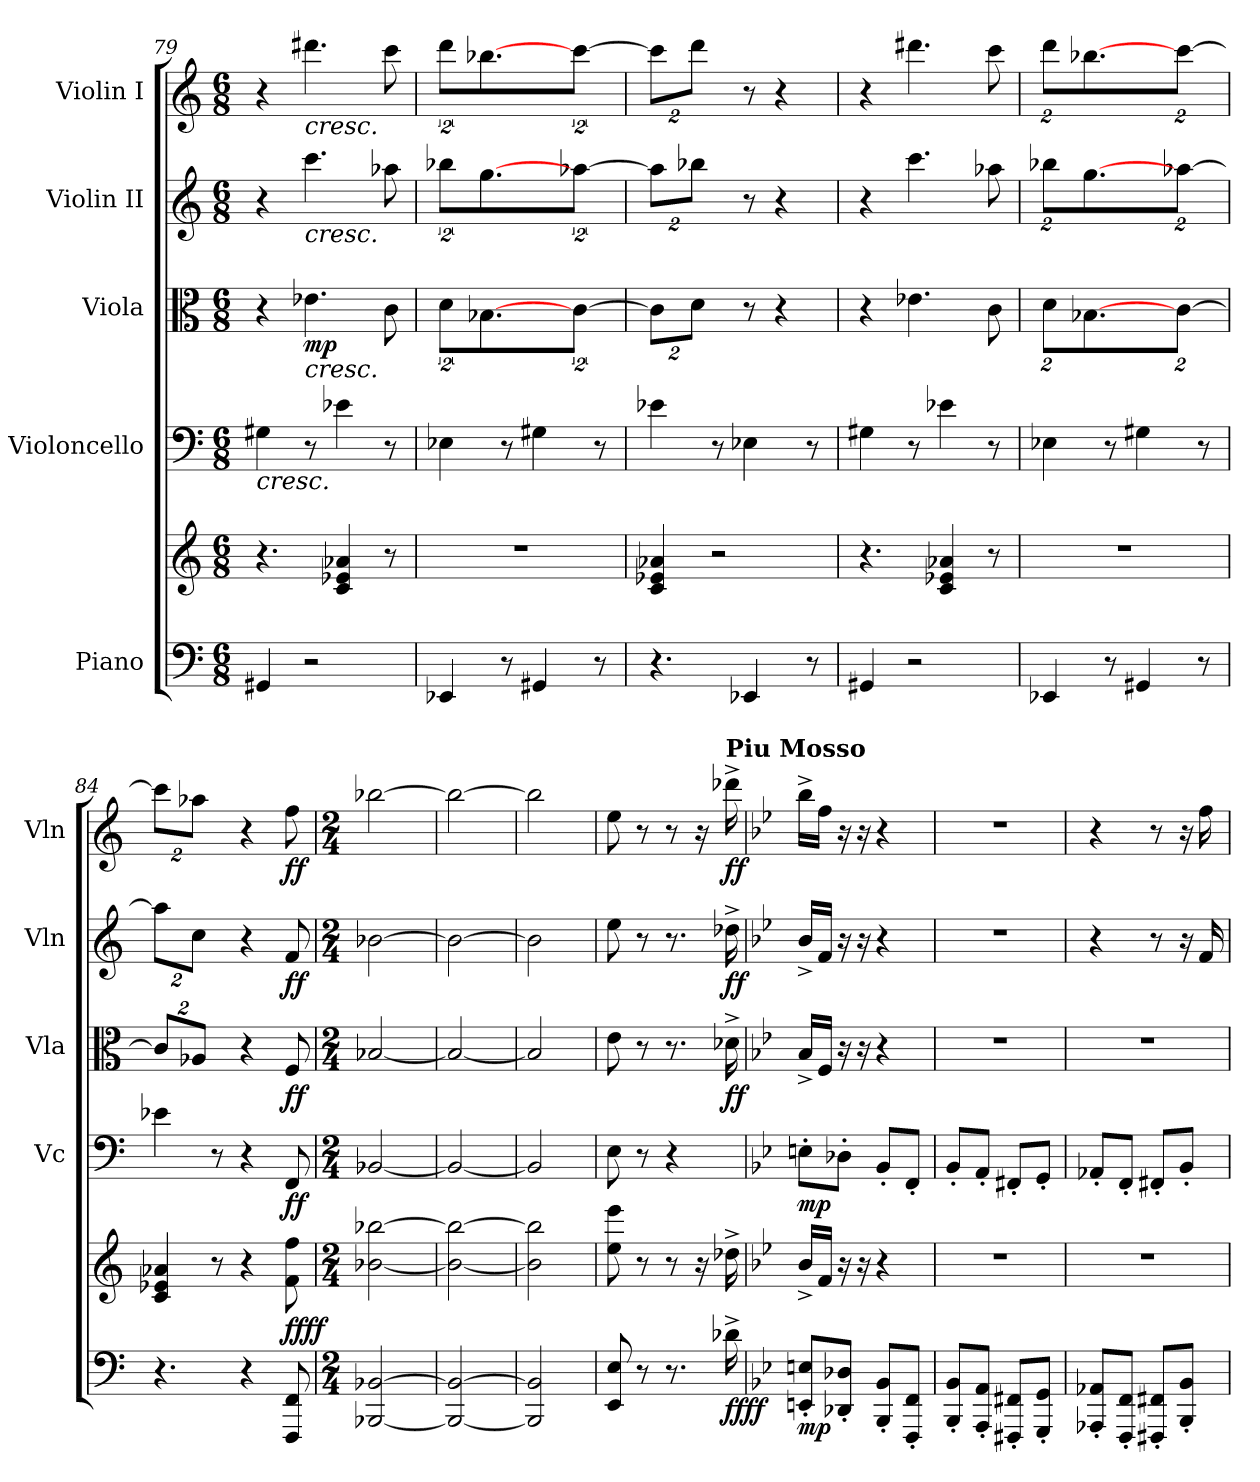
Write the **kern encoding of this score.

**kern	**kern	**dynam	**kern	**dynam	**kern	**dynam	**kern	**dynam	**kern	**dynam
*part5	*part5	*part5	*part4	*part4	*part3	*part3	*part2	*part2	*part1	*part1
*staff6	*staff5	*staff5/6	*staff4	*staff4	*staff3	*staff3	*staff2	*staff2	*staff1	*staff1
*I"Piano	*	*	*I"Violoncello	*	*I"Viola	*	*I"Violin II	*	*I"Violin I	*
*	*	*	*I'Vc	*	*I'Vla	*	*I'Vln	*	*I'Vln	*
*clefF4	*clefG2	*	*clefF4	*	*clefC3	*	*clefG2	*	*clefG2	*
*k[]	*k[]	*	*k[]	*	*k[]	*	*k[]	*	*k[]	*
*M6/8	*M6/8	*	*M6/8	*	*M6/8	*	*M6/8	*	*M6/8	*
=79	=79	=79	=79	=79	=79	=79	=79	=79	=79	=79
!	!	!	!LO:TX:b:i:t=cresc.	!	!	!	!	!	!	!
4GG#X/	4.r	.	4G#X\	.	4r	.	4r	.	4r	.
!	!	!	!	!	!	!	!	!	!LO:TX:b:i:t=cresc.	!
!	!	!	!	!	!	!	!LO:TX:b:i:t=cresc.	!	!	!
!	!	!	!	!	!LO:TX:b:i:t=cresc.	!	!	!	!	!
!	!	!	!	!	!	!LO:DY:b	!	!	!	!
2r	.	.	8r	.	4.e-X\	mp	4.ccc\	.	4.ddd#X\	.
.	4c/ 4e-X/ 4a-X/	.	4e-X\	.	.	.	.	.	.	.
.	8r	.	8r	.	8c\	.	8aa-X\	.	8ccc\	.
!!LO:PB:g=z
=80	=80	=80	=80	=80	=80	=80	=80	=80	=80	=80
4EE-X/	2.r	.	4E-X\	.	16%3d\L	.	16%3bb-X\L	.	16%3ddd\L	.
.	.	.	.	.	[4.B-X\	.	[4.gg\	.	[4.bb-X\	.
8r	.	.	8r	.	.	.	.	.	.	.
4GG#X/	.	.	4G#X\	.	.	.	.	.	.	.
.	.	.	.	.	[16%3c/J	.	[16%3aa-X\J	.	[16%3ccc\J	.
8r	.	.	8r	.	.	.	.	.	.	.
=81	=81	=81	=81	=81	=81	=81	=81	=81	=81	=81
*	*	*	*	*	*Xbrackettup	*	*Xbrackettup	*	*Xbrackettup	*
4.r	4c/ 4e-X/ 4a-X/	.	4e-X\	.	16%3c\L]	.	16%3aa-\L]	.	16%3ccc\L]	.
.	.	.	.	.	16%3d\J	.	16%3bb-X\J	.	16%3ddd\J	.
.	2r	.	8r	.	.	.	.	.	.	.
4EE-X/	.	.	4E-X\	.	8r	.	8r	.	8r	.
.	.	.	.	.	4r	.	4r	.	4r	.
8r	.	.	8r	.	.	.	.	.	.	.
=82	=82	=82	=82	=82	=82	=82	=82	=82	=82	=82
4GG#X/	4.r	.	4G#X\	.	4r	.	4r	.	4r	.
2r	.	.	8r	.	4.e-X\	.	4.ccc\	.	4.ddd#X\	.
.	4c/ 4e-X/ 4a-X/	.	4e-X\	.	.	.	.	.	.	.
.	8r	.	8r	.	8c\	.	8aa-X\	.	8ccc\	.
=83	=83	=83	=83	=83	=83	=83	=83	=83	=83	=83
4EE-X/	2.r	.	4E-X\	.	16%3d\L	.	16%3bb-X\L	.	16%3ddd\L	.
.	.	.	.	.	[4.B-X\	.	[4.gg\	.	[4.bb-X\	.
8r	.	.	8r	.	.	.	.	.	.	.
4GG#X/	.	.	4G#X\	.	.	.	.	.	.	.
.	.	.	.	.	[16%3c/J	.	[16%3aa-X\J	.	[16%3ccc\J	.
8r	.	.	8r	.	.	.	.	.	.	.
=84	=84	=84	=84	=84	=84	=84	=84	=84	=84	=84
4.r	4c/ 4e-X/ 4a-X/	.	4e-X\	.	16%3c/L]	.	16%3aa-\L]	.	16%3ccc\L]	.
.	.	.	.	.	16%3A-X/J	.	16%3cc\J	.	16%3aa-X\J	.
.	8r	.	8r	.	.	.	.	.	.	.
4r	4r	.	4r	.	4r	.	4r	.	4r	.
!	!	!LO:DY:b	!	!	!	!	!	!	!	!
!	!	!LO:DY:n=1:b	!	!LO:DY:b	!	!LO:DY:b	!	!LO:DY:b	!	!LO:DY:b
8FFF/ 8FF/	8f\ 8ff\	ff ff	8FF/	ff	8F/	ff	8f/	ff	8ff\	ff
=85	=85	=85	=85	=85	=85	=85	=85	=85	=85	=85
*M2/4	*M2/4	*	*M2/4	*	*M2/4	*	*M2/4	*	*M2/4	*
*	*	*	*	*	*	*	*	*	*MM120	*
[2BBB-X/ [2BB-X/	[2b-X\ [2bb-X\	.	[2BB-X/	.	[2B-X/	.	[2b-X\	.	[2bb-X\	.
=86	=86	=86	=86	=86	=86	=86	=86	=86	=86	=86
2BBB-/_ 2BB-/_	2b-\_ 2bb-\_	.	2BB-/_	.	2B-/_	.	2b-\_	.	2bb-\_	.
=87	=87	=87	=87	=87	=87	=87	=87	=87	=87	=87
2BBB-/] 2BB-/]	2b-\] 2bb-\]	.	2BB-/]	.	2B-/]	.	2b-\]	.	2bb-\]	.
!!LO:LB:g=z
=88	=88	=88	=88	=88	=88	=88	=88	=88	=88	=88
8EE/ 8E/	8ee\ 8eee\	.	8E\	.	8e\	.	8ee\	.	8ee\	.
8r	8r	.	8r	.	8r	.	8r	.	8r	.
8.r	8r	.	4r	.	8.r	.	8.r	.	8r	.
.	16r	.	.	.	.	.	.	.	16r	.
!	!	!	!	!	!	!	!	!	!LO:TX:a:B:t=Piu Mosso	!
!	!	!LO:DY:b=2	!	!	!	!	!	!	!	!
!	!	!LO:DY:n=1:b	!	!	!	!LO:DY:b	!	!LO:DY:b	!	!LO:DY:b
16d-X^\	16dd-X^\	ff ff	.	.	16d-X^\	ff	16dd-X^\	ff	16ddd-X^\	ff
=89	=89	=89	=89	=89	=89	=89	=89	=89	=89	=89
*k[b-e-]	*k[b-e-]	*	*k[b-e-]	*	*k[b-e-]	*	*k[b-e-]	*	*k[b-e-]	*
!	!	!LO:DY:b=2	!	!LO:DY:b	!	!	!	!	!	!
8EEn/' 8En/'L	16b-^/LL	mp	8En'\L	mp	16B-^/LL	.	16b-^/LL	.	16bb-^\LL	.
.	16f/JJ	.	.	.	16F/JJ	.	16f/JJ	.	16ff\JJ	.
8DD-X/' 8D-X/'J	16r	.	8D-X'\J	.	16r	.	16r	.	16r	.
.	16r	.	.	.	16r	.	16r	.	16r	.
8BBB-/' 8BB-/'L	4r	.	8BB-'/L	.	4r	.	4r	.	4r	.
8FFF/' 8FF/'J	.	.	8FF'/J	.	.	.	.	.	.	.
=90	=90	=90	=90	=90	=90	=90	=90	=90	=90	=90
8BBB-/' 8BB-/'L	2r	.	8BB-'/L	.	2r	.	2r	.	2r	.
8AAA/' 8AA/'J	.	.	8AA'/J	.	.	.	.	.	.	.
8FFF#X/' 8FF#X/'L	.	.	8FF#X'/L	.	.	.	.	.	.	.
8GGG/' 8GG/'J	.	.	8GG'/J	.	.	.	.	.	.	.
=91	=91	=91	=91	=91	=91	=91	=91	=91	=91	=91
8AAA-X/' 8AA-X/'L	2r	.	8AA-X'/L	.	2r	.	4r	.	4r	.
8FFF/' 8FF/'J	.	.	8FF'/J	.	.	.	.	.	.	.
8FFF#X/' 8FF#X/'L	.	.	8FF#X'/L	.	.	.	8r	.	8r	.
8BBB-/' 8BB-/'J	.	.	8BB-'/J	.	.	.	16r	.	16r	.
.	.	.	.	.	.	.	16f/	.	16ff\	.
=	=	=	=	=	=	=	=	=	=	=
*-	*-	*-	*-	*-	*-	*-	*-	*-	*-	*-
